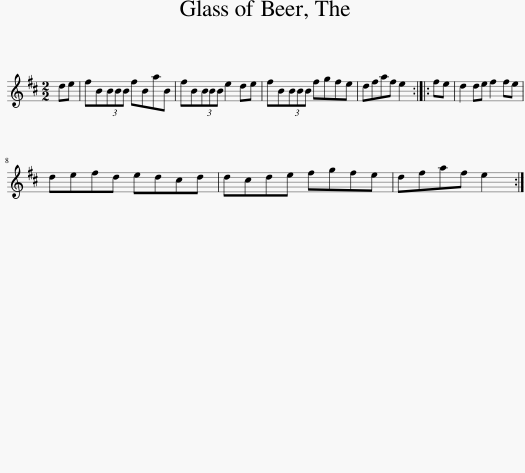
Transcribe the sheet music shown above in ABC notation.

X:1
L:1/8
M:2/2
I:linebreak $
K:Bmin
V:1 treble
V:1
 de | fB(3BBB fBaB | fB(3BBB e2 de | fB(3BBB fgfe | dfaf e2 :: %5
 fe | d2 de f2 fe |$ defd edcd | dcde fgfe | dfaf e2 :| %10
